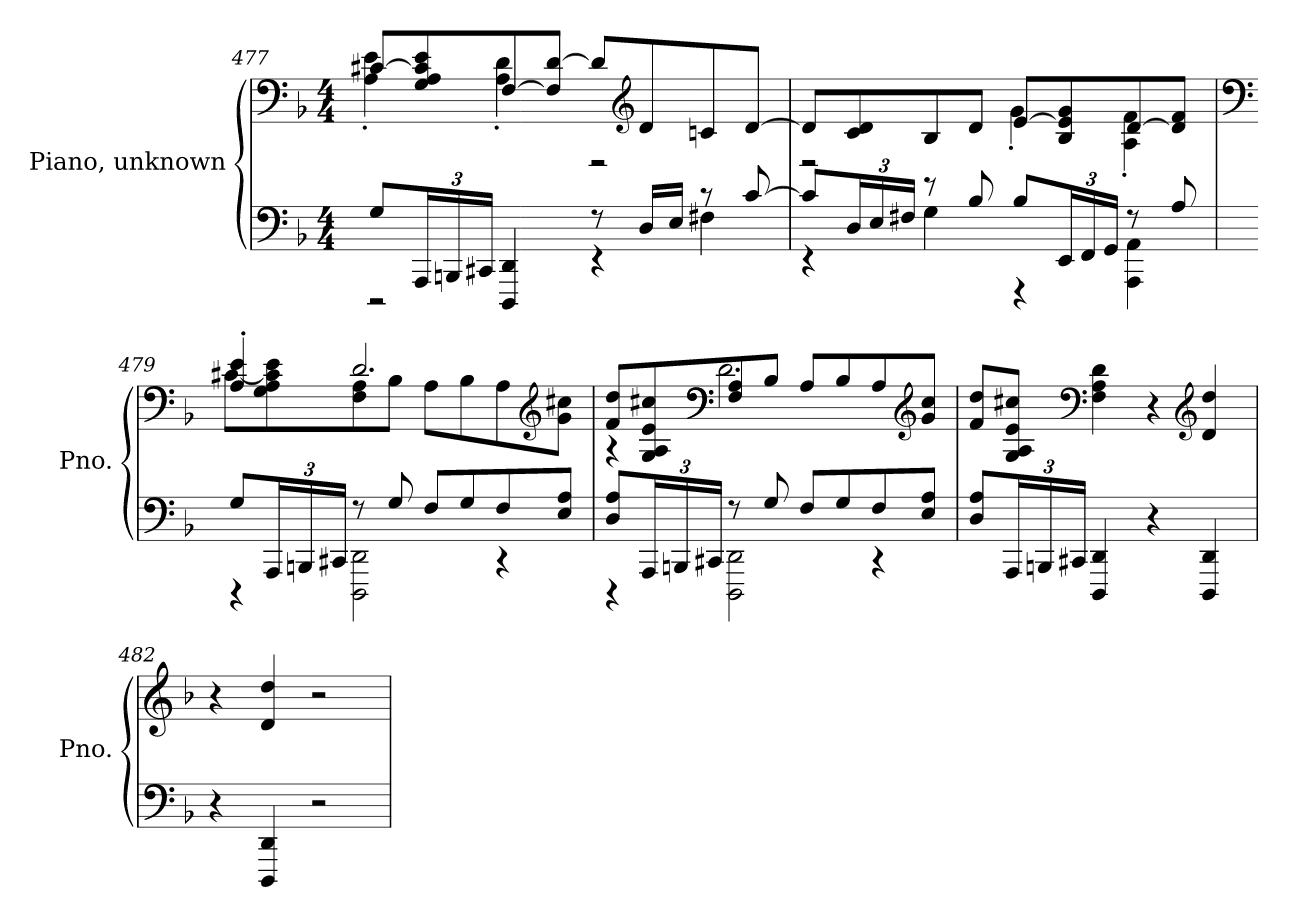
**kern	**kern
*part1	*part1
*staff2	*staff1
*I"Piano, unknown	*
*I'Pno.	*
*clefF4	*clefF4
*k[b-]	*k[b-]
*M4/4	*M4/4
=477	=477
*^	*^
8G/L	2r	[8c#X/L	4A\' 4e\'
*Xbrackettup	*	*	*
24AAA/L	.	8G/ 8A/ 8c#/] 8e/	.
24BBBn/	.	.	.
24CC#X/JJ	.	.	.
4DDD/ 4DD/	.	[8F/	4A\' 4d\'
.	.	8F/] [8d/J	.
8r	4r	8d/L]	2r
*	*	*clefG2	*
16D/LL	.	8d/	.
16E/JJ	.	.	.
8r	4F#X\	8cn/	.
[8c/	.	[8d/J	.
!!LO:LB:g=z	!!
=478	=478	=478	=478
8c/L]	4r	8d/L]	2r
24D/L	.	8c/ 8d/	.
24E/	.	.	.
24F#X/JJ	.	.	.
8r	4G\	8B-/	.
8B-/	.	8d/J	.
8B-/L	4r	[8e/L	4g'\
24EE/L	.	8B-/ 8e/] 8g/	.
24FF/	.	.	.
24GG/JJ	.	.	.
8r	4AAA\ 4AA\	[8d/	4A\' 4f\'
8A/	.	8d/] 8f/J	.
=479	=479	=479	=479
*	*	*clefF4	*
8G/L	4r	4A/' 4e/'	[8c#X\L
24AAA/L	.	.	8G\ 8A\ 8c#\] 8e\
24BBBn/	.	.	.
24CC#X/JJ	.	.	.
8r	2DDD\ 2DD\	2.d/	8F\ 8A\
8G/	.	.	8B-\J
8F/L	.	.	8A\L
8G/	.	.	8B-\
8F/	4r	.	8A\
*	*	*clefG2	*
8E/ 8A/J	.	.	8g\ 8cc#X\J
!!LO:LB:g=z	!!
=480	=480	=480	=480
8D/ 8A/L	4r	8f/ 8dd/L	4r
24AAA/L	.	8G/ 8A/ 8e/ 8cc#X/	.
24BBBn/	.	.	.
24CC#X/JJ	.	.	.
*	*	*clefF4	*
8r	2DDD\ 2DD\	8F/ 8A/	2.d\
8G/	.	8B-/J	.
8F/L	.	8A/L	.
8G/	.	8B-/	.
8F/	4r	8A/	.
*	*	*clefG2	*
8E/ 8A/J	.	8g/ 8cc#/J	.
*v	*v	*	*
*	*v	*v
=481	=481
8D/ 8A/L	8f/ 8dd/L
24AAA/L	8G/ 8A/ 8e/ 8cc#X/J
24BBBn/	.
24CC#X/JJ	.
*	*clefF4
4DDD/ 4DD/	4F\ 4A\ 4d\
4r	4r
*	*clefG2
4DDD/ 4DD/	4d/ 4dd/
=482	=482
4r	4r
4DDD/ 4DD/	4d/ 4dd/
2r	2r
=	=
*-	*-
